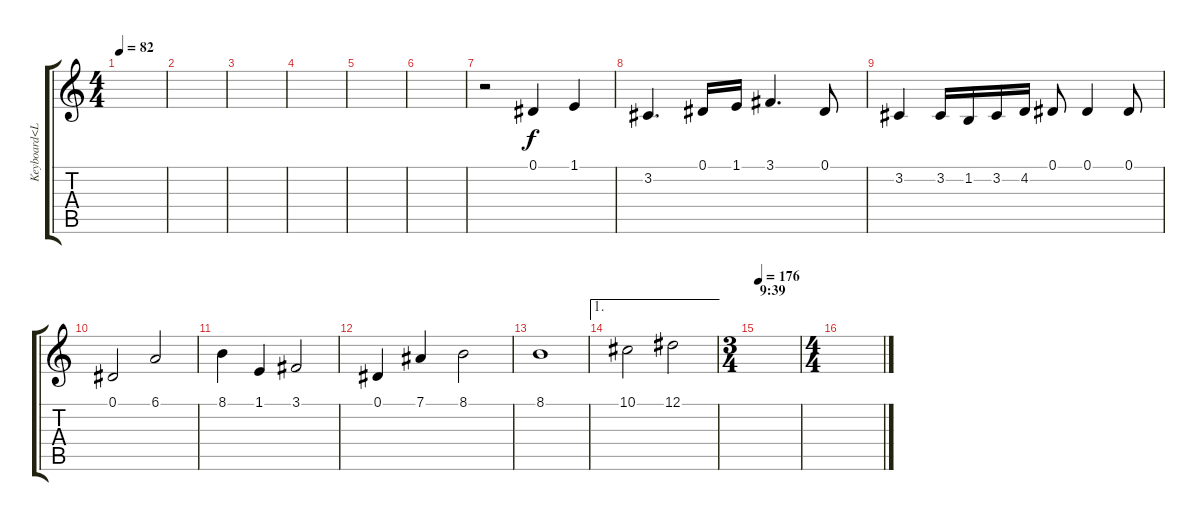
\track ("Keyboard<L>" "Keyboard<L") {instrument stringensemble1}
\staff {score tabs}
\tuning (Eb4 Bb3 Gb3 Db3 Ab2 Eb2) {hide}
\ts (4 4)
\tempo 82
\clef g2
\ks c
|
|
|
|
|
|
r.2 0.1.4{instrument trombone} 1.1.4 |
3.2.4{d} 0.1.16 1.1.16 3.1.4{d} 0.1.8 |
3.2.4 3.2.16 1.2.16 3.2.16 4.2.16 0.1.8 0.1.4 0.1.8 |
0.1.2 6.1.2 |
8.1.4 1.1.4 3.1.2 |
0.1.4 7.1.4 8.1.2 |
8.1.1 |
\ae 1
10.1.2 12.1.2 |
\ts (3 4)
\section ("" "9:39")
\tempo 176
|
\ts (4 4)
